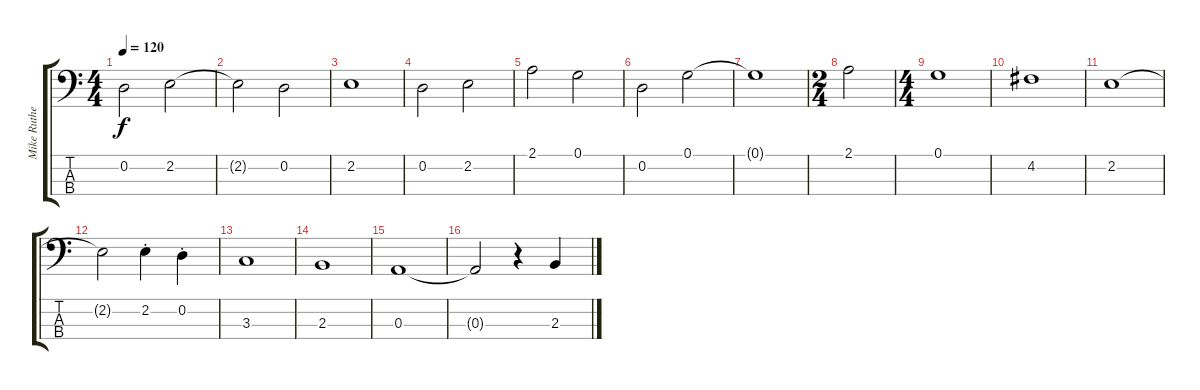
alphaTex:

\track ("Mike Rutherford" "Mike Ruthe") {instrument electricbassfinger}
\staff {score tabs}
\tuning (G2 D2 A1 E1) {hide}
\ts (4 4)
\tempo 120
\clef f4
\ks c
0.2.2{dy f} 2.2.2 |
2.2{t}.2 0.2.2 |
2.2.1 |
0.2.2 2.2.2 |
2.1.2 0.1.2 |
0.2.2 0.1.2 |
0.1{t}.1 |
\ts (2 4)
2.1.2 |
\ts (4 4)
0.1.1 |
4.2.1 |
2.2.1 |
2.2{t}.2 2.2{st}.4 0.2{st}.4 |
3.3.1 |
2.3.1 |
0.3.1 |
0.3{t}.2 r.4 2.3.4
